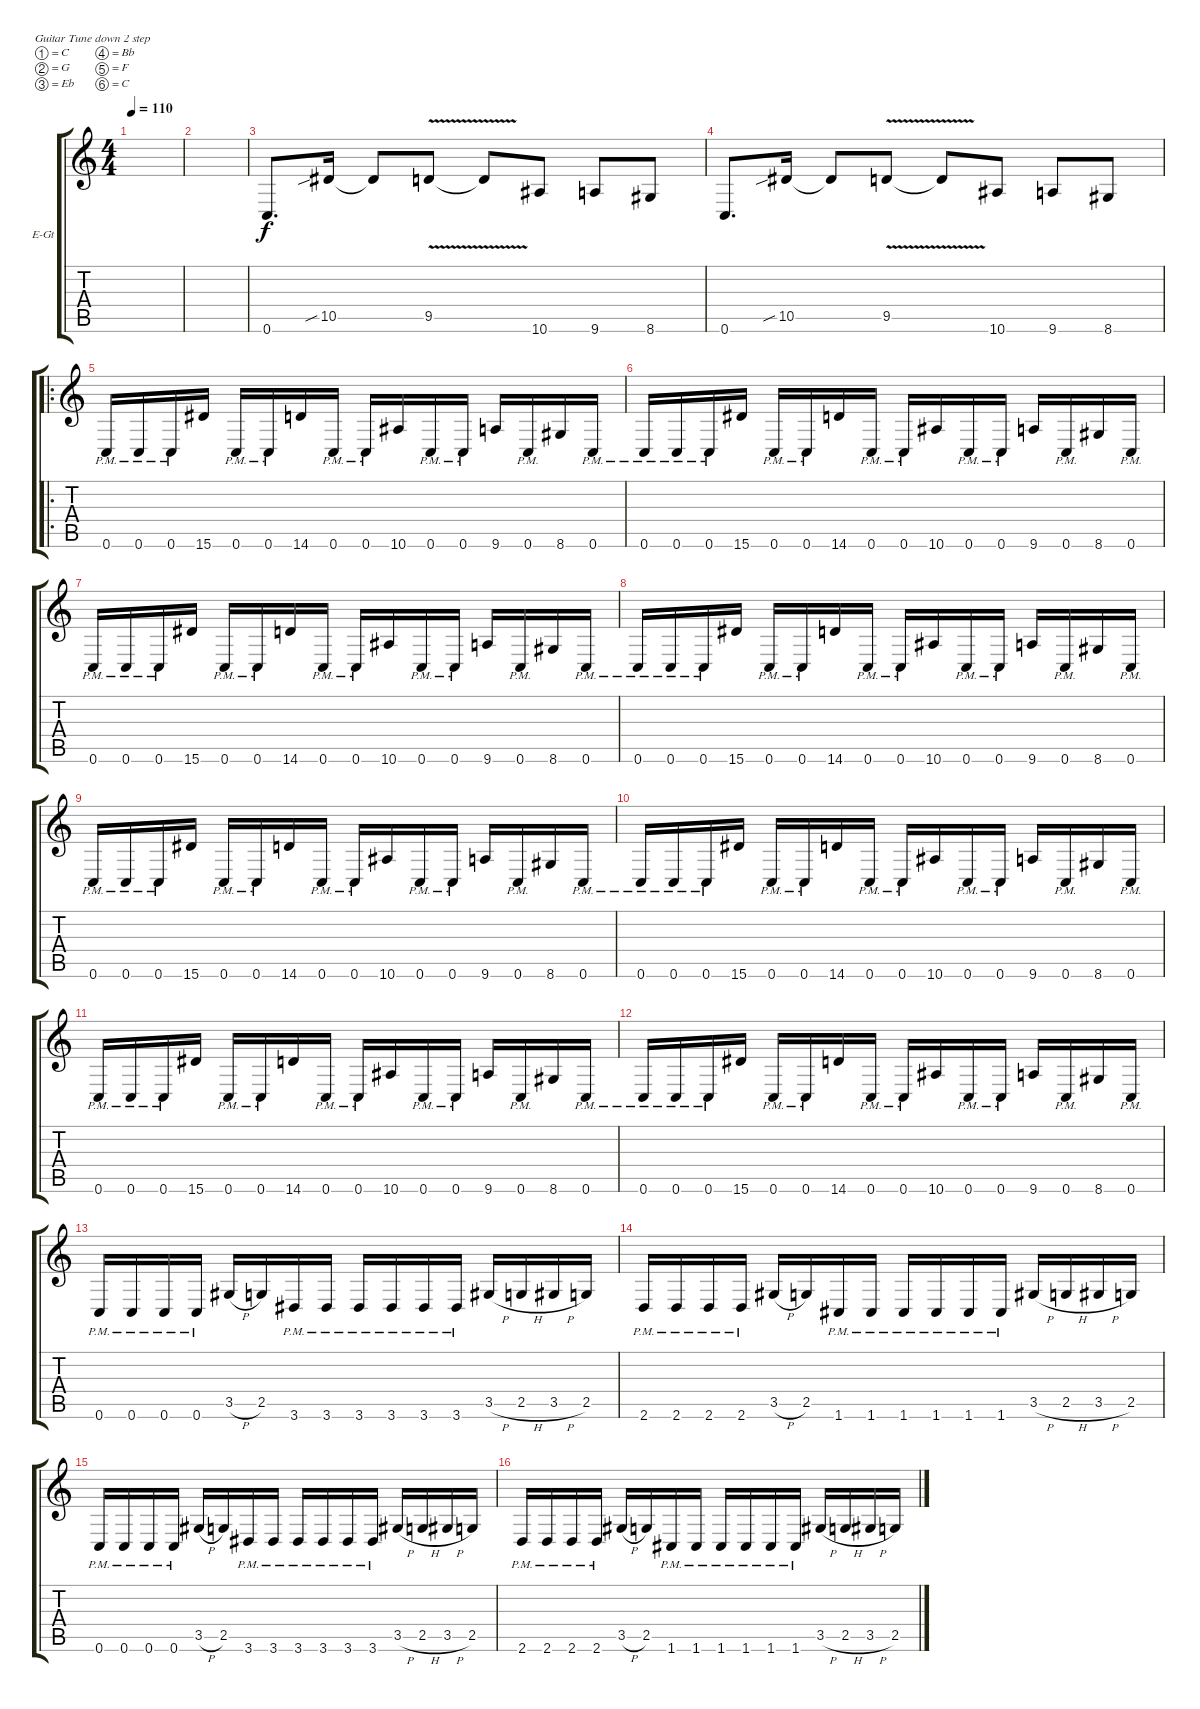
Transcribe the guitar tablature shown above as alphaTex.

\defaultSystemsLayout 4
\bracketExtendMode groupsimilarinstruments
\firstSystemTrackNameOrientation horizontal
\otherSystemsTrackNameOrientation horizontal
\track ("Electric Guitar 1" "E-Gt") {instrument distortionguitar}
\staff {score tabs}
\tuning (C4 G3 Eb3 Bb2 F2 C2)
\ts (4 4)
\tempo 110
\clef g2
\ks c
|
|
0.6.8{d} 10.5{sib}.16 10.5{t}.8 9.5{v}.8 9.5{t}.8 10.6.8 9.6.8 8.6.8 |
0.6.8{d} 10.5{sib}.16 10.5{t}.8 9.5{v}.8 9.5{t}.8 10.6.8 9.6.8 8.6.8 |
\ro
0.6{pm}.16 0.6{pm}.16 0.6{pm}.16 15.6.16 0.6{pm}.16 0.6{pm}.16 14.6.16 0.6{pm}.16 0.6{pm}.16 10.6.16 0.6{pm}.16 0.6{pm}.16 9.6.16 0.6{pm}.16 8.6.16 0.6{pm}.16 |
0.6{pm}.16 0.6{pm}.16 0.6{pm}.16 15.6.16 0.6{pm}.16 0.6{pm}.16 14.6.16 0.6{pm}.16 0.6{pm}.16 10.6.16 0.6{pm}.16 0.6{pm}.16 9.6.16 0.6{pm}.16 8.6.16 0.6{pm}.16 |
0.6{pm}.16 0.6{pm}.16 0.6{pm}.16 15.6.16 0.6{pm}.16 0.6{pm}.16 14.6.16 0.6{pm}.16 0.6{pm}.16 10.6.16 0.6{pm}.16 0.6{pm}.16 9.6.16 0.6{pm}.16 8.6.16 0.6{pm}.16 |
0.6{pm}.16 0.6{pm}.16 0.6{pm}.16 15.6.16 0.6{pm}.16 0.6{pm}.16 14.6.16 0.6{pm}.16 0.6{pm}.16 10.6.16 0.6{pm}.16 0.6{pm}.16 9.6.16 0.6{pm}.16 8.6.16 0.6{pm}.16 |
0.6{pm}.16 0.6{pm}.16 0.6{pm}.16 15.6.16 0.6{pm}.16 0.6{pm}.16 14.6.16 0.6{pm}.16 0.6{pm}.16 10.6.16 0.6{pm}.16 0.6{pm}.16 9.6.16 0.6{pm}.16 8.6.16 0.6{pm}.16 |
0.6{pm}.16 0.6{pm}.16 0.6{pm}.16 15.6.16 0.6{pm}.16 0.6{pm}.16 14.6.16 0.6{pm}.16 0.6{pm}.16 10.6.16 0.6{pm}.16 0.6{pm}.16 9.6.16 0.6{pm}.16 8.6.16 0.6{pm}.16 |
0.6{pm}.16 0.6{pm}.16 0.6{pm}.16 15.6.16 0.6{pm}.16 0.6{pm}.16 14.6.16 0.6{pm}.16 0.6{pm}.16 10.6.16 0.6{pm}.16 0.6{pm}.16 9.6.16 0.6{pm}.16 8.6.16 0.6{pm}.16 |
0.6{pm}.16 0.6{pm}.16 0.6{pm}.16 15.6.16 0.6{pm}.16 0.6{pm}.16 14.6.16 0.6{pm}.16 0.6{pm}.16 10.6.16 0.6{pm}.16 0.6{pm}.16 9.6.16 0.6{pm}.16 8.6.16 0.6{pm}.16 |
0.6{pm}.16 0.6{pm}.16 0.6{pm}.16 0.6{pm}.16 3.5{h}.16 2.5.16 3.6{pm}.16 3.6{pm}.16 3.6{pm}.16 3.6{pm}.16 3.6{pm}.16 3.6{pm}.16 3.5{h}.16 2.5{h}.16 3.5{h}.16 2.5.16 |
2.6{pm}.16 2.6{pm}.16 2.6{pm}.16 2.6{pm}.16 3.5{h}.16 2.5.16 1.6{pm}.16 1.6{pm}.16 1.6{pm}.16 1.6{pm}.16 1.6{pm}.16 1.6{pm}.16 3.5{h}.16 2.5{h}.16 3.5{h}.16 2.5.16 |
0.6{pm}.16 0.6{pm}.16 0.6{pm}.16 0.6{pm}.16 3.5{h}.16 2.5.16 3.6{pm}.16 3.6{pm}.16 3.6{pm}.16 3.6{pm}.16 3.6{pm}.16 3.6{pm}.16 3.5{h}.16 2.5{h}.16 3.5{h}.16 2.5.16 |
2.6{pm}.16 2.6{pm}.16 2.6{pm}.16 2.6{pm}.16 3.5{h}.16 2.5.16 1.6{pm}.16 1.6{pm}.16 1.6{pm}.16 1.6{pm}.16 1.6{pm}.16 1.6{pm}.16 3.5{h}.16 2.5{h}.16 3.5{h}.16 2.5.16
